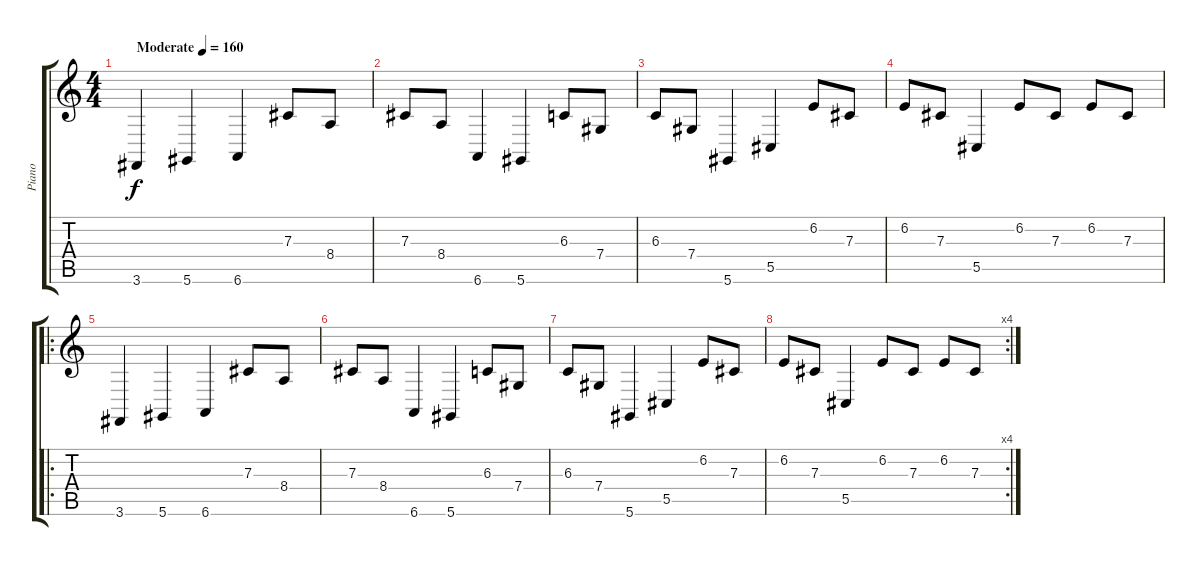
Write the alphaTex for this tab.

\track ("Piano" "Piano") {instrument acousticgrandpiano}
\staff {score tabs}
\tuning (Eb4 Bb3 Gb3 Db3 Ab2 Eb2) {hide}
\ts (4 4)
\tempo (160 "Moderate")
\clef g2
\ks c
3.6.4{dy f instrument acousticgrandpiano} 5.6.4 6.6.4 7.3.8 8.4.8 |
7.3.8 8.4.8 6.6.4 5.6.4 6.3.8 7.4.8 |
6.3.8 7.4.8 5.6.4 5.5.4 6.2.8 7.3.8 |
6.2.8 7.3.8 5.5.4 6.2.8 7.3.8 6.2.8 7.3.8 |
\ro
3.6.4 5.6.4 6.6.4 7.3.8 8.4.8 |
7.3.8 8.4.8 6.6.4 5.6.4 6.3.8 7.4.8 |
6.3.8 7.4.8 5.6.4 5.5.4 6.2.8 7.3.8 |
\rc 4
6.2.8 7.3.8 5.5.4 6.2.8 7.3.8 6.2.8 7.3.8
